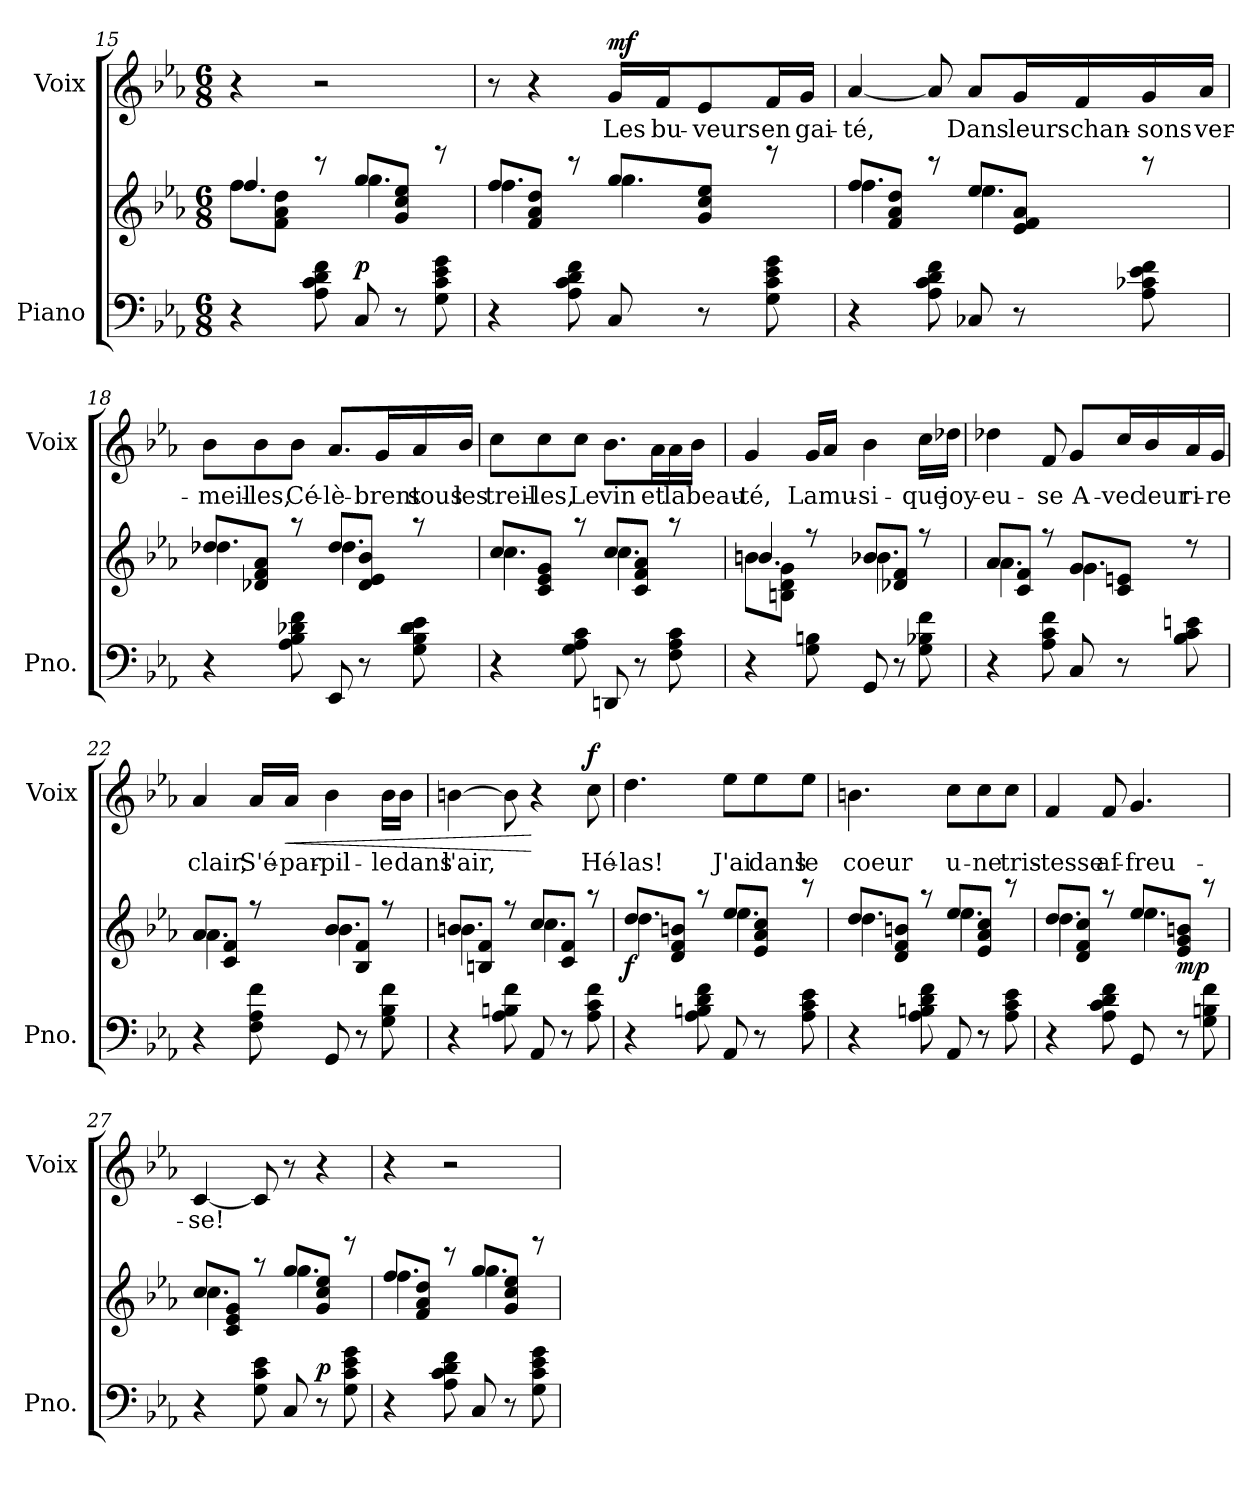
**kern	**kern	**dynam	**kern	**text	**dynam
*part2	*part2	*part2	*part1	*part1	*part1
*staff3	*staff2	*staff2/3	*staff1	*staff1	*staff1
*I"Piano	*	*	*I"Voix	*	*
*I'Pno.	*	*	*I'Voix	*	*
*clefF4	*clefG2	*	*clefG2	*	*
*k[b-e-a-]	*k[b-e-a-]	*	*k[b-e-a-]	*	*
*M6/8	*M6/8	*	*M6/8	*	*
=15	=15	=15	=15	=15	=15
*	*^	*	*	*	*
4r	8ff\L	4.ff/	.	4r	.	.
.	8f\ 8a-\ 8dd\J	.	.	.	.	.
8A-\ 8c\ 8d\ 8f\	8r	.	.	2r	.	.
!	!	!	!LO:DY:a=2	!	!	!
8C/	8gg/L	4.gg\	p	.	.	.
8r	8g/ 8cc/ 8ee-/J	.	.	.	.	.
8G\ 8c\ 8e-\ 8g\	8r	.	.	.	.	.
!!LO:PB:g=z
=16	=16	=16	=16	=16	=16	=16
4r	8ff/L	4.ff\	.	8r	.	.
.	8f/ 8a-/ 8dd/J	.	.	4r	.	.
8A-\ 8c\ 8d\ 8f\	8r	.	.	.	.	.
!	!	!	!	!	!	!LO:DY:a
8C/	8gg/L	4.gg\	.	16g/LL	Les	mf
.	.	.	.	16f/J	bu-	.
8r	8g/ 8cc/ 8ee-/J	.	.	8e-/	-veurs	.
8G\ 8c\ 8e-\ 8g\	8r	.	.	16f/L	en	.
.	.	.	.	16g/JJ	gai-	.
=17	=17	=17	=17	=17	=17	=17
4r	8ff/L	4.ff\	.	[4a-/	-té,	.
.	8f/ 8a-/ 8dd/J	.	.	.	.	.
8A-\ 8c\ 8d\ 8f\	8r	.	.	8a-/]	.	.
8C-X/	8ee-/L	4.ee-\	.	8a-/L	Dans	.
8r	8e-/ 8f/ 8a-/J	.	.	16g/L	leurs	.
.	.	.	.	16f/	chan-	.
8A-\ 8c-X\ 8e-\ 8f\	8r	.	.	16g/	-sons	.
.	.	.	.	16a-/JJ	ver-	.
!!LO:LB:g=z
=18	=18	=18	=18	=18	=18	=18
4r	8dd-X/L	4.dd-X\	.	8b-\L	-meil-	.
.	8d-X/ 8f/ 8a-/J	.	.	8b-\	-les,	.
8A-\ 8B-\ 8d-X\ 8f\	8r	.	.	8b-\J	Cé-	.
8EE-/	8dd-/L	4.dd-\	.	8.a-/L	-lè-	.
8r	8d-/ 8e-/ 8b-/J	.	.	.	.	.
.	.	.	.	16g/L	-brent	.
8G\ 8B-\ 8d-\ 8e-\	8r	.	.	16a-/	sous	.
.	.	.	.	16b-/JJ	les	.
=19	=19	=19	=19	=19	=19	=19
4r	8cc/L	4.cc\	.	8cc\L	treil-	.
.	8c/ 8e-/ 8g/J	.	.	8cc\	-les,	.
8G\ 8A-\ 8c\	8r	.	.	8cc\J	Le	.
8DDn/	8cc/L	4.cc\	.	8.b-\L	vin	.
8r	8c/ 8f/ 8a-/J	.	.	.	.	.
.	.	.	.	16a-\L	et	.
8F\ 8A-\ 8c\	8r	.	.	16a-\	la	.
.	.	.	.	16b-\JJ	beau-	.
!!LO:LB:g=z
=20	=20	=20	=20	=20	=20	=20
4r	8bn\L	4.bn/	.	4g/	-té,	.
.	8Bn\ 8d\ 8g\J	.	.	.	.	.
8G\ 8Bn\	8r	.	.	16g/LL	La	.
.	.	.	.	16a-/JJ	mu-	.
8GG/	8b-X/L	4.b-X\	.	4b-\	-si-	.
8r	8d-X/ 8f/J	.	.	.	.	.
8G\ 8B-X\ 8f\	8r	.	.	16cc\LL	-que	.
.	.	.	.	16dd-X\JJ	joy-	.
=21	=21	=21	=21	=21	=21	=21
4r	8a-/L	4.a-\	.	4dd-X\	-eu-	.
.	8c/ 8f/J	.	.	.	.	.
8A-\ 8c\ 8f\	8r	.	.	8f/	-se	.
8C/	8g/L	4.g\	.	8g/L	A-	.
8r	8c/ 8en/J	.	.	16cc/L	-vec	.
.	.	.	.	16b-/	leur	.
8B-\ 8c\ 8en\	8r	.	.	16a-/	ri-	.
.	.	.	.	16g/JJ	-re	.
!!LO:PB:g=z
=22	=22	=22	=22	=22	=22	=22
4r	8a-/L	4.a-\	.	4a-/	clair,	.
.	8c/ 8f/J	.	.	.	.	.
!	!	!	!LO:DY:b	!	!	!LO:DY:a
8F\ 8A-\ 8f\	8r	.	other-dynamics	16a-/LL	S'é-	other-dynamics
!	!	!	!	!	!	!LO:HP:b
.	.	.	.	16a-/JJ	-par-	<
8GG/	8b-/L	4.b-\	.	4b-\	-pil-	.
8r	8B-/ 8f/J	.	.	.	.	.
8G\ 8B-\ 8f\	8r	.	.	16b-\LL	-le	.
.	.	.	.	16b-\JJ	dans	.
=23	=23	=23	=23	=23	=23	=23
4r	8bn/L	4.bn\	.	[4bn\	l'air,	.
.	8Bn/ 8f/J	.	.	.	.	.
8A-\ 8Bn\ 8f\	8r	.	.	8b\]	.	.
8AA-/	8cc/L	4.cc\	.	4r	.	[
8r	8c/ 8f/J	.	.	.	.	.
!	!	!	!	!	!	!LO:DY:a
8A-\ 8c\ 8f\	8r	.	.	8cc\	Hé-	f
=24	=24	=24	=24	=24	=24	=24
!	!	!	!LO:DY:b	!	!	!
4r	8dd/L	4.dd\	f	4.dd\	-las!	.
.	8d/ 8f/ 8bn/J	.	.	.	.	.
8A-\ 8Bn\ 8d\ 8f\	8r	.	.	.	.	.
8AA-/	8ee-/L	4.ee-\	.	8ee-\L	J'ai	.
8r	8e-/ 8a-/ 8cc/J	.	.	8ee-\	dans	.
8A-\ 8c\ 8e-\	8r	.	.	8ee-\J	le	.
!!LO:LB:g=z
=25	=25	=25	=25	=25	=25	=25
4r	8dd/L	4.dd\	.	4.bn\	coeur	.
.	8d/ 8f/ 8bn/J	.	.	.	.	.
8A-\ 8Bn\ 8d\ 8f\	8r	.	.	.	.	.
8AA-/	8ee-/L	4.ee-\	.	8cc\L	u-	.
8r	8e-/ 8a-/ 8cc/J	.	.	8cc\	-ne	.
8A-\ 8c\ 8e-\	8r	.	.	8cc\J	tris-	.
=26	=26	=26	=26	=26	=26	=26
4r	8dd/L	4.dd\	.	4f/	-tesse	.
.	8d/ 8f/ 8cc/J	.	.	.	.	.
8A-\ 8c\ 8d\ 8f\	8r	.	.	8f/	af-	.
!	!	!	!LO:DY:a=2	!	!	!LO:DY:a
!	!	!	!	!	!	!LO:DY:n=1:a
8GG/	8ee-/L	4.ee-\	other-dynamics	4.g/	-freu-	other-dynamics mp
!	!	!	!LO:DY:a=2	!	!	!
8r	8e-/ 8g/ 8bn/J	.	mp	.	.	.
8G\ 8Bn\ 8f\	8r	.	.	.	.	.
=27	=27	=27	=27	=27	=27	=27
4r	8cc/L	4.cc\	.	[4c/	-se!	.
.	8c/ 8e-/ 8g/J	.	.	.	.	.
8G\ 8c\ 8e-\	8r	.	.	8c/]	.	.
8C/	8gg/L	4.gg\	.	8r	.	.
!	!	!	!LO:DY:a=2	!	!	!
8r	8g/ 8cc/ 8ee-/J	.	p	4r	.	.
8G\ 8c\ 8e-\ 8g\	8r	.	.	.	.	.
!!LO:LB:g=z
=28	=28	=28	=28	=28	=28	=28
4r	8ff/L	4.ff\	.	4r	.	.
.	8f/ 8a-/ 8dd/J	.	.	.	.	.
8A-\ 8c\ 8d\ 8f\	8r	.	.	2r	.	.
8C/	8gg/L	4.gg\	.	.	.	.
8r	8g/ 8cc/ 8ee-/J	.	.	.	.	.
8G\ 8c\ 8e-\ 8g\	8r	.	.	.	.	.
*	*v	*v	*	*	*	*
=	=	=	=	=	=
*-	*-	*-	*-	*-	*-
